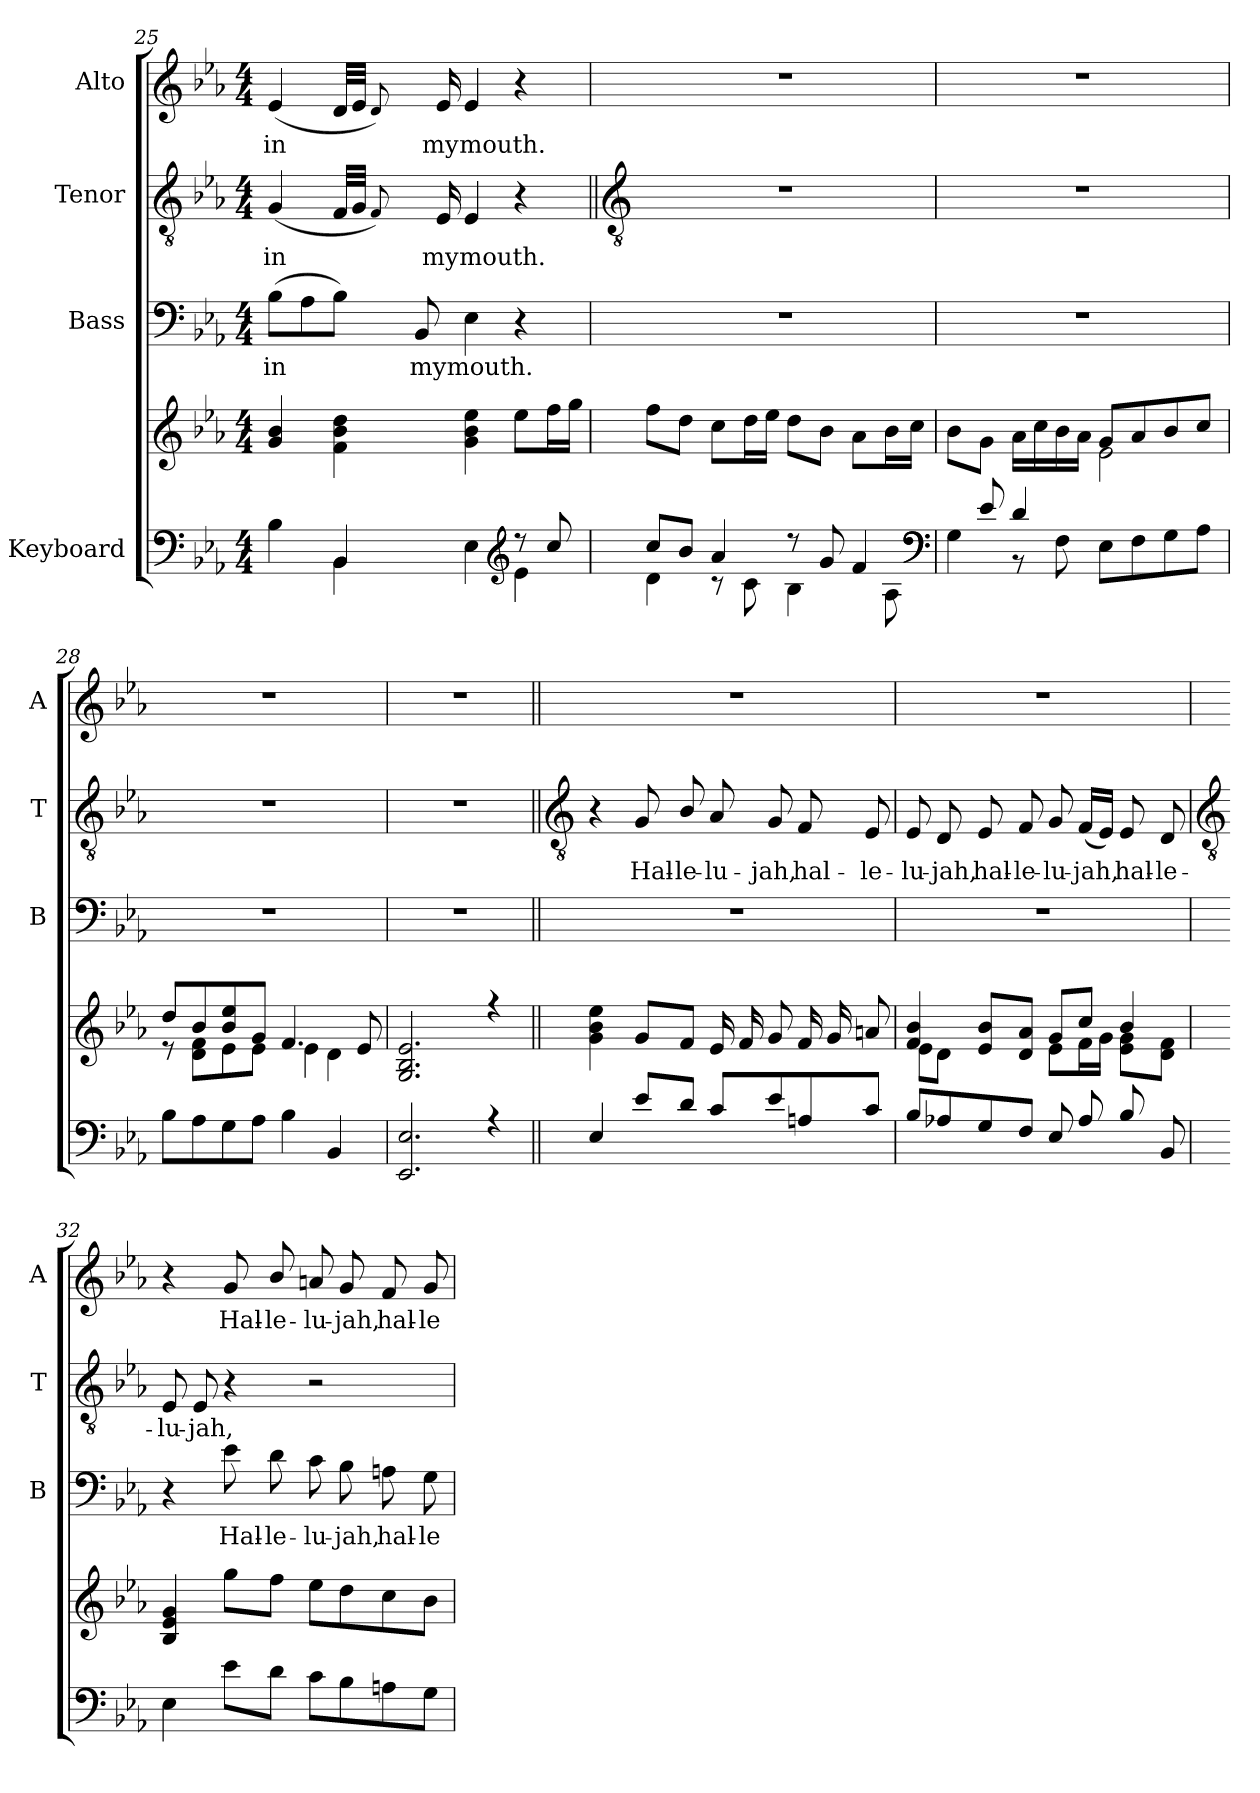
**kern	**kern	**kern	**text	**kern	**text	**kern	**text
*part4	*part4	*part3	*part3	*part2	*part2	*part1	*part1
*staff5	*staff4	*staff3	*staff3	*staff2	*staff2	*staff1	*staff1
*I"Keyboard	*	*I"Bass	*	*I"Tenor	*	*I"Alto	*
*	*	*I'B	*	*I'T	*	*I'A	*
*clefF4	*clefG2	*clefF4	*	*clefGv2	*	*clefG2	*
*k[b-e-a-]	*k[b-e-a-]	*k[b-e-a-]	*	*k[b-e-a-]	*	*k[b-e-a-]	*
*E-:	*E-:	*E-:	*	*E-:	*	*E-:	*
*M4/4	*M4/4	*M4/4	*	*M4/4	*	*M4/4	*
=25	=25	=25	=25	=25	=25	=25	=25
*^	*^	*	*	*	*	*	*
!	!	!	!	!	!LO:LY:b	!	!LO:LY:b	!	!LO:LY:b
4ryy	4B-	4g/ 4b-/	4ryy	(>8B-L	in	(<4G	in	(<4e-	in
.	.	.	.	8A-	.	.	.	.	.
4BB-	4BB-	4ryy	4f\ 4b-\ 4dd\	8B-J)	.	32FLLL	.	32dLLL	.
.	.	.	.	.	.	32GJJJ	.	32e-JJJ	.
.	.	.	.	.	.	8qqF)	.	8qqd)	.
.	.	.	.	.	.	8Fyy	.	8dyy	.
!	!	!	!	!	!LO:LY:b	!	!	!	!
.	.	.	.	8BB-	my	.	.	.	.
!	!	!	!	!	!	!	!LO:LY:b	!	!LO:LY:b
.	.	.	.	.	.	16E-	my	16e-	my
!	!	!	!	!	!LO:LY:b	!	!LO:LY:b	!	!LO:LY:b
4ryy	4E-	2ryy	4g\ 4b-\ 4ee-\	4E-	mouth.	4E-	mouth.	4e-	mouth.
*clefG2	*	*	*	*	*	*	*	*	*
8r	4e-\	.	8ee-\L	4r	.	4r	.	4r	.
8cc/	.	.	16ff\L	.	.	.	.	.	.
.	.	.	16gg\JJ	.	.	.	.	.	.
!!LO:LB:g=z
=26	=26	=26	=26	=26	=26	=26||	=26	=26	=26
*	*	*	*	*	*	*clefGv2	*	*	*
8cc/L	4d\	1ryy	8ff\L	1r	.	1r	.	1r	.
8b-/J	.	.	8dd\J	.	.	.	.	.	.
4a-	8r	.	8cc\L	.	.	.	.	.	.
.	8c\	.	16dd\L	.	.	.	.	.	.
.	.	.	16ee-\JJ	.	.	.	.	.	.
8r	4B-\	.	8dd\L	.	.	.	.	.	.
8g	.	.	8b-\J	.	.	.	.	.	.
4f	8ryy	.	8a-\L	.	.	.	.	.	.
.	8A-\	.	16b-\L	.	.	.	.	.	.
.	.	.	16cc\JJ	.	.	.	.	.	.
*clefF4	*	*	*	*	*	*	*	*	*
=27	=27	=27	=27	=27	=27	=27	=27	=27	=27
8ryy	4G	2ryy	8b-\L	1r	.	1r	.	1r	.
8e-/	.	.	8g\J	.	.	.	.	.	.
4d/	8r	.	16a-\LL	.	.	.	.	.	.
.	.	.	16cc\	.	.	.	.	.	.
.	8F	.	16b-\	.	.	.	.	.	.
.	.	.	16a-\JJ	.	.	.	.	.	.
2ryy	8E-L	8g/L	2e-\	.	.	.	.	.	.
.	8F	8a-/	.	.	.	.	.	.	.
.	8G	8b-/	.	.	.	.	.	.	.
.	8A-J	8cc/J	.	.	.	.	.	.	.
=28	=28	=28	=28	=28	=28	=28	=28	=28	=28
2ryy	8B-L	8dd/L	8r	1r	.	1r	.	1r	.
.	8A-	8b-/	8d\ 8f\L	.	.	.	.	.	.
.	8G	8b-/ 8ee-/	8e-\	.	.	.	.	.	.
.	8A-J	8g/J	8e-\J	.	.	.	.	.	.
4ryy	4B-	4.f/	4e-\	.	.	.	.	.	.
4BB-	4ryy	.	4d\	.	.	.	.	.	.
.	.	8e-/	.	.	.	.	.	.	.
=29	=29	=29	=29	=29	=29	=29	=29	=29	=29
2.EE- 2.E-	1ryy	2.G/ 2.B-/ 2.e-/	1ryy	1r	.	1r	.	1r	.
4r	.	4r	.	.	.	.	.	.	.
!!LO:LB:g=z
=30||	=30||	=30||	=30||	=30||	=30||	=30||	=30||	=30||	=30||
*	*	*	*	*	*	*clefGv2	*	*	*
4E-	1ryy	4ryy	4g\ 4b-\ 4ee-\	1r	.	4r	.	1r	.
!	!	!	!	!	!	!	!LO:LY:b	!	!
8e-L	.	8g/L	4ryy	.	.	8G	Hal-	.	.
!	!	!	!	!	!	!	!LO:LY:b	!	!
8dJ	.	8f/J	.	.	.	8B-/	-le-	.	.
!	!	!	!	!	!	!	!LO:LY:b	!	!
8cL	.	16e-/LL	2ryy	.	.	8A-	-lu-	.	.
.	.	16f/	.	.	.	.	.	.	.
!	!	!	!	!	!	!	!LO:LY:b	!	!
8e-	.	8g/J	.	.	.	8G	-jah,	.	.
!	!	!	!	!	!	!	!LO:LY:b	!	!
8An	.	16f/LL	.	.	.	8F	hal-	.	.
.	.	16g/	.	.	.	.	.	.	.
!	!	!	!	!	!	!	!LO:LY:b	!	!
8cJ	.	8an/J	.	.	.	8E-	-le-	.	.
=31	=31	=31	=31	=31	=31	=31	=31	=31	=31
!	!	!	!	!	!	!	!LO:LY:b	!	!
8B-L	1ryy	4f/ 4b-/	8e-\L	1r	.	8E-	lu-	1r	.
!	!	!	!	!	!	!	!LO:LY:b	!	!
8A-X	.	.	8d\J	.	.	8D	-jah,	.	.
!	!	!	!	!	!	!	!LO:LY:b	!	!
8G	.	8e-/ 8b-/L	4ryy	.	.	8E-	hal-	.	.
!	!	!	!	!	!	!	!LO:LY:b	!	!
8FJ	.	8d/ 8a-/J	.	.	.	8F	-le-	.	.
!	!	!	!	!	!	!	!LO:LY:b	!	!
8E-L	.	8g/L	8e-\L	.	.	8G	-lu-	.	.
!	!	!	!	!	!	!	!LO:LY:b	!	!
8A-	.	8cc/J	16f\L	.	.	(<16FLL	-jah,	.	.
.	.	.	16g\JJ	.	.	16E-JJ)	.	.	.
!	!	!	!	!	!	!	!LO:LY:b	!	!
8B-	.	4b-/	8e-\ 8g\L	.	.	8E-	hal-	.	.
!	!	!	!	!	!	!	!LO:LY:b	!	!
8BB-	.	.	8d\ 8f\J	.	.	8D	-le-	.	.
*v	*v	*	*	*	*	*	*	*	*
*	*v	*v	*	*	*	*	*	*
!!LO:LB:g=z
=32	=32	=32	=32	=32	=32	=32	=32
*	*	*	*	*clefGv2	*	*	*
*	*^	*	*	*	*	*	*
!	!	!	!	!	!	!LO:LY:b	!	!
*	*v	*v	*	*	*	*	*	*
4E-	4B- 4e- 4g	4r	.	8E-	-lu-	4r	.
!	!	!	!	!	!LO:LY:b	!	!
.	.	.	.	8E-	-jah,	.	.
!	!	!	!LO:LY:b	!	!	!	!LO:LY:b
8e-L	8ggL	8e-	Hal-	4r	.	8g	Hal-
!	!	!	!LO:LY:b	!	!	!	!LO:LY:b
8dJ	8ffJ	8d	-le-	.	.	8b-/	-le-
!	!	!	!LO:LY:b	!	!	!	!LO:LY:b
8cL	8ee-L	8c	-lu-	2r	.	8an	-lu-
!	!	!	!LO:LY:b	!	!	!	!LO:LY:b
8B-	8dd	8B-	-jah,	.	.	8g	-jah,
!	!	!	!LO:LY:b	!	!	!	!LO:LY:b
8An	8cc	8An	hal-	.	.	8f	hal-
!	!	!	!LO:LY:b	!	!	!	!LO:LY:b
8GJ	8b-J	8G	-le-	.	.	8g	-le-
=	=	=	=	=	=	=	=
*-	*-	*-	*-	*-	*-	*-	*-
